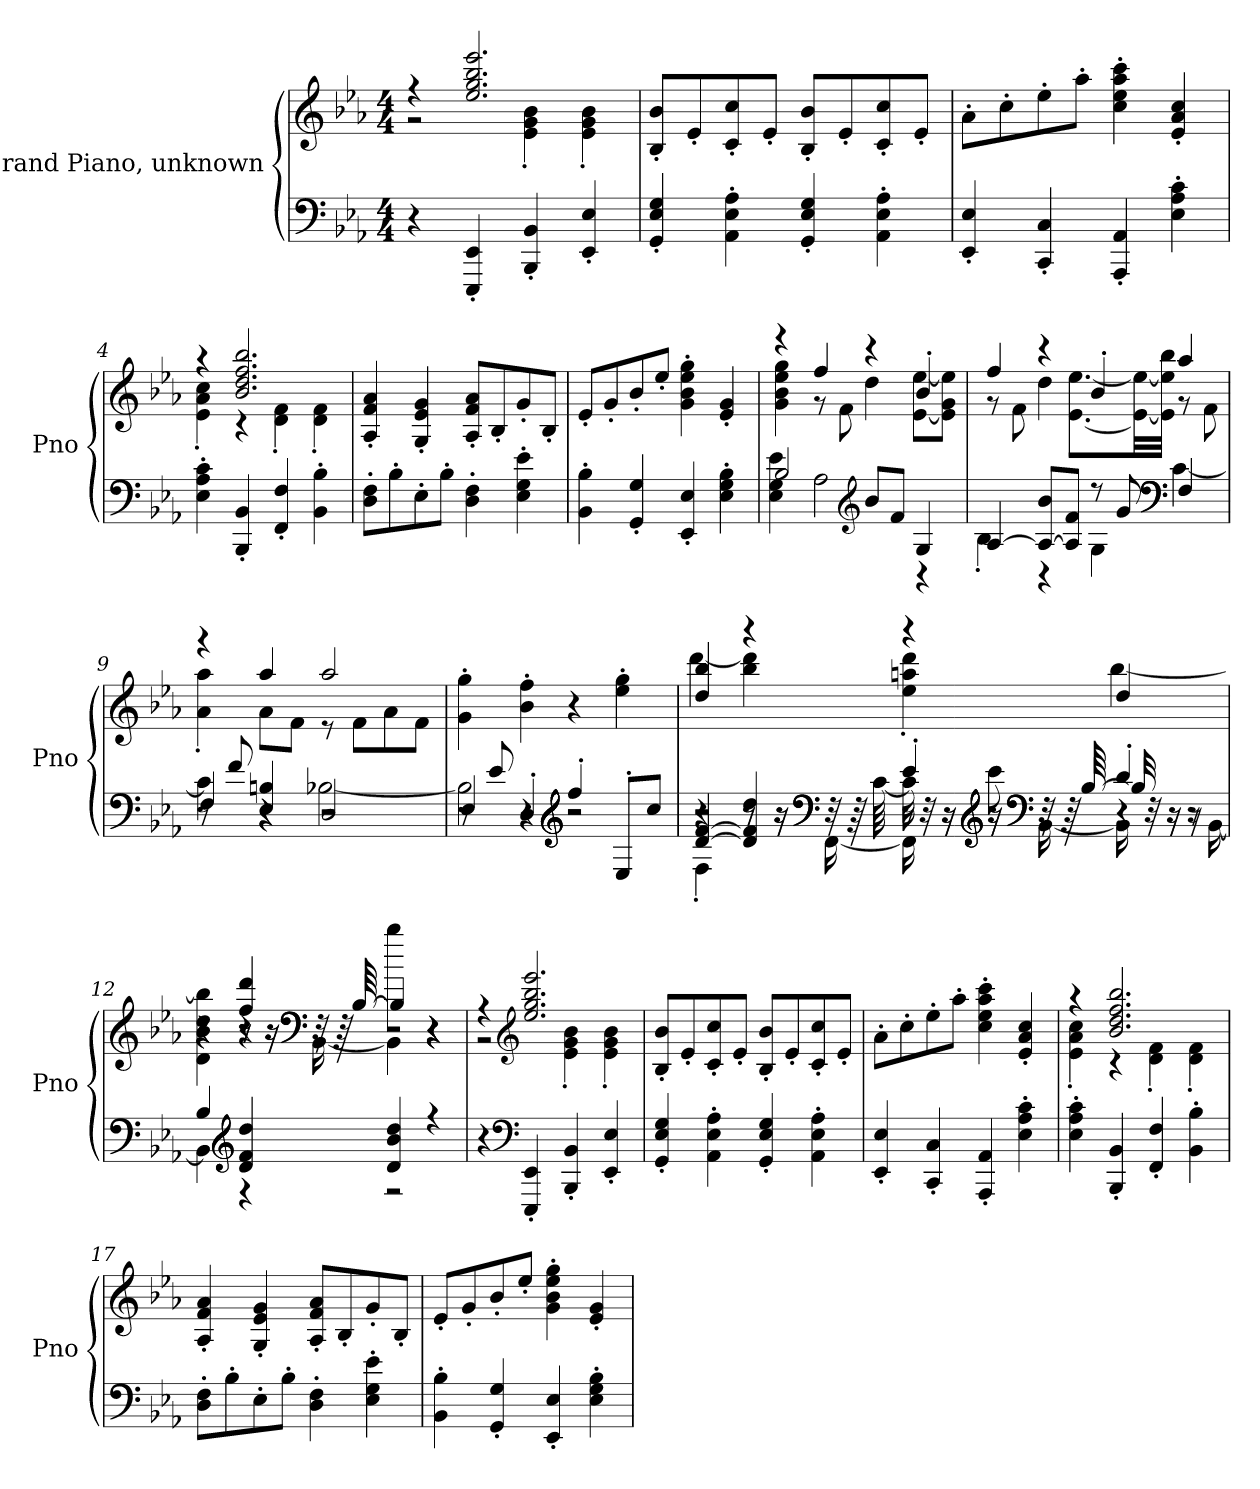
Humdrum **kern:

**kern	**kern
*part1	*part1
*staff2	*staff1
*I"Grand Piano, unknown	*
*I'Pno	*
*clefF4	*clefG2
*k[b-e-a-]	*k[b-e-a-]
*M4/4	*M4/4
*MM120	*MM120
=1	=1
*	*^
4r	4r	2r
4EEE-/' 4EE-/'	2.ee-/ 2.gg/ 2.bb-/ 2.eee-/	.
4BBB-/' 4BB-/'	.	4e-\' 4g\' 4b-\'
4EE-/' 4E-/'	.	4e-\' 4g\' 4b-\'
*	*v	*v
=2	=2
4GG/' 4E-/' 4G/'	8B-/' 8b-/'L
.	8e-'/
4AA-\' 4E-\' 4A-\'	8c/' 8cc/'
.	8e-'/J
4GG/' 4E-/' 4G/'	8B-/' 8b-/'L
.	8e-'/
4AA-\' 4E-\' 4A-\'	8c/' 8cc/'
.	8e-'/J
=3	=3
4EE-/' 4E-/'	8a-'\L
.	8cc'\
4CC/' 4C/'	8ee-'\
.	8aa-'\J
4AAA-/' 4AA-/'	4cc\' 4ee-\' 4aa-\' 4ccc\'
4E-\' 4A-\' 4c\'	4e-/' 4a-/' 4cc/'
=4	=4
*	*^
4E-\' 4A-\' 4c\'	4r	4e-\' 4a-\' 4cc\'
4BBB-/' 4BB-/'	2.b-/ 2.dd/ 2.ff/ 2.bb-/	4r
4FF/' 4F/'	.	4d\' 4f\'
4BB-\' 4B-\'	.	4d\' 4f\'
*	*v	*v
=5	=5
8D\' 8F\'L	4A-/' 4f/' 4a-/'
8B-'\	.
8E-'\	4G/' 4e-/' 4g/'
8B-'\J	.
4D\' 4F\'	8A-/' 8f/' 8a-/'L
.	8B-'/
4E-\' 4G\' 4e-\'	8g'/
.	8B-'/J
=6	=6
4BB-\' 4B-\'	8e-'/L
.	8g'/
4GG/' 4G/'	8b-'/
.	8ee-'/J
4EE-/' 4E-/'	4g\' 4b-\' 4ee-\' 4gg\'
4E-\' 4G\' 4B-\'	4e-/' 4g/'
!!LO:LB:g=z
=7	=7
*^	*^
2B-/	4E-\ 4G\ 4e-\	4r	4g\ 4b-\ 4ee-\ 4gg\
.	2A-\	4ff/	8r
.	.	.	8f\
*clefG2	*	*	*
8b-/L	.	4r	4dd\
8f/J	.	.	.
4G/	4r	4b-'/	[8e-\ [8ee-\L
.	.	.	8e-\] 8g\ 8ee-\]J
=8	=8	=8	=8
[4A-/	4B-'\	4ff/	8r
.	.	.	8f\
8A-/_ 8b-/L	4r	4r	4dd\
8A-/] 8f/J	.	.	.
8r	4G\	4b-'/	[8.e-\ [8.ee-\L
8g/	.	.	.
.	.	.	32e-\_ 32ee-\_LL
.	.	.	32e-\] 32ee-\] 32bb-\JJJ
*clefF4	*	*	*
4F/	[4c\	4aa-/	8r
.	.	.	8f\
=9	=9	=9	=9
*	*^	*	*
8r	4c\]	4F/	4r	4a-\' 4aa-\'
8f/	.	.	.	.
4E-/ 4Bn/	4r	4r	4aa-/	8a-\L
.	.	.	.	8f\J
2D/	[2B-X\	2r	2aa-/	8r
.	.	.	.	8f\L
.	.	.	.	8a-\
.	.	.	.	8f\J
*	*	*	*v	*v
=10	=10	=10	=10
8r	2B-\]	4E-/	4g\' 4gg\'
8e-/	.	.	.
4D'/	.	4r	4b-\' 4ff\'
*clefG2	*	*	*
4ff'/	2r	2r	4r
8E-'/L	.	.	4ee-\' 4gg\'
8cc/J	.	.	.
!!LO:LB:g=z
=11	=11	=11	=11
*	*	*^	*^
[4d/ [4f/	4F'\	2r	4r	4dd/ 4bb-/	[4ddd\
4d/] 4f/] 4dd/	8r	.	8r	4r	4bb-\ 4ddd\]
.	16r	.	16r	.	.
*clefF4	*	*	*	*	*
.	[16FF\	.	32r	.	.
.	.	.	64r	.	.
.	.	.	[64c\	.	.
4e-'/	16FF\]	8r	32c\]	4r	4ee-\' 4aan\' 4ddd\'
.	.	.	32r	.	.
.	16r	.	16r	.	.
*clefG2	*	*	*	*	*
.	8ccc\	16r	16r	.	.
*clefF4	*	*	*	*	*
.	.	32r	[16BB-\	.	.
.	.	64r	.	.	.
.	.	[64B-/	.	.	.
4d'/	4r	32B-/]	16BB-\]	4dd/	[4bb-\
.	.	32r	.	.	.
.	.	16r	16r	.	.
.	.	8r	16r	.	.
.	.	.	[16BB-\	.	.
*	*v	*v	*v	*	*
=12	=12	=12	=12
*	*	*^	*^
4B-/	4BB-\]	4r	4d\ 4b-\ 4dd\ 4bb-\]	4r	4r
*clefG2	*	*	*	*	*
4d/ 4f/ 4dd/	4r	4ff/ 4ddd/	4r	8r	8r
.	.	.	.	16r	16r
*	*	*clefF4	*	*	*
.	.	.	.	32r	[16BB-\
.	.	.	.	64r	.
.	.	.	.	[64B-/	.
4d/ 4b-/ 4dd/	2r	2r	4bb-\	4B-/]	4BB-\]
4r	.	.	4r	4r	4r
*v	*v	*	*	*	*
*	*	*v	*v	*v
!!LO:LB:g=z
=13	=13	=13
4r	4r	2r
*clefF4	*clefG2	*
4EEE-/' 4EE-/'	2.ee-/ 2.gg/ 2.bb-/ 2.eee-/	.
4BBB-/' 4BB-/'	.	4e-\' 4g\' 4b-\'
4EE-/' 4E-/'	.	4e-\' 4g\' 4b-\'
*	*v	*v
=14	=14
4GG/' 4E-/' 4G/'	8B-/' 8b-/'L
.	8e-'/
4AA-\' 4E-\' 4A-\'	8c/' 8cc/'
.	8e-'/J
4GG/' 4E-/' 4G/'	8B-/' 8b-/'L
.	8e-'/
4AA-\' 4E-\' 4A-\'	8c/' 8cc/'
.	8e-'/J
=15	=15
4EE-/' 4E-/'	8a-'\L
.	8cc'\
4CC/' 4C/'	8ee-'\
.	8aa-'\J
4AAA-/' 4AA-/'	4cc\' 4ee-\' 4aa-\' 4ccc\'
4E-\' 4A-\' 4c\'	4e-/' 4a-/' 4cc/'
=16	=16
*	*^
4E-\' 4A-\' 4c\'	4r	4e-\' 4a-\' 4cc\'
4BBB-/' 4BB-/'	2.b-/ 2.dd/ 2.ff/ 2.bb-/	4r
4FF/' 4F/'	.	4d\' 4f\'
4BB-\' 4B-\'	.	4d\' 4f\'
*	*v	*v
=17	=17
8D\' 8F\'L	4A-/' 4f/' 4a-/'
8B-'\	.
8E-'\	4G/' 4e-/' 4g/'
8B-'\J	.
4D\' 4F\'	8A-/' 8f/' 8a-/'L
.	8B-'/
4E-\' 4G\' 4e-\'	8g'/
.	8B-'/J
=18	=18
4BB-\' 4B-\'	8e-'/L
.	8g'/
4GG/' 4G/'	8b-'/
.	8ee-'/J
4EE-/' 4E-/'	4g\' 4b-\' 4ee-\' 4gg\'
4E-\' 4G\' 4B-\'	4e-/' 4g/'
=	=
*-	*-
